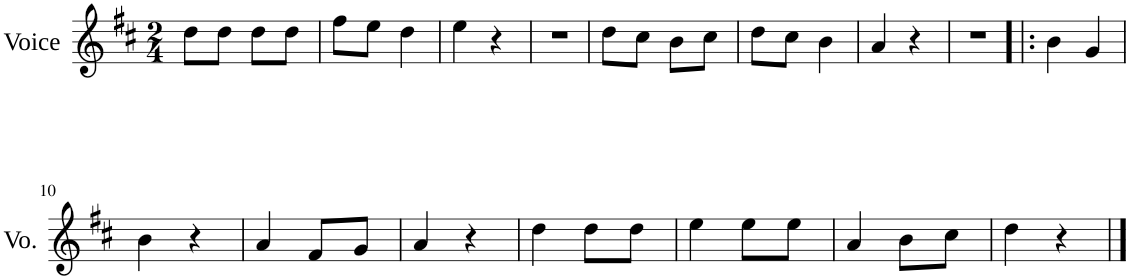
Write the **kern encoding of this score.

**kern
*part1
*staff1
*I"Voice
*I'Vo.
*clefG2
*k[f#c#]
*M2/4
=1
8dd\L
8dd\J
8dd\L
8dd\J
=2
8ff#\L
8ee\J
4dd\
=3
4ee\
4r
=4
2r
=5
8dd\L
8cc#\J
8b\L
8cc#\J
=6
8dd\L
8cc#\J
4b\
=7
4a/
4r
=8
2r
=9!|:
4b\
4g/
!!LO:LB:g=z
=10
4b\
4r
=11
4a/
8f#/L
8g/J
=12
4a/
4r
=13
4dd\
8dd\L
8dd\J
=14
4ee\
8ee\L
8ee\J
=15
4a/
8b\L
8cc#\J
=16
4dd\
4r
==
*-
